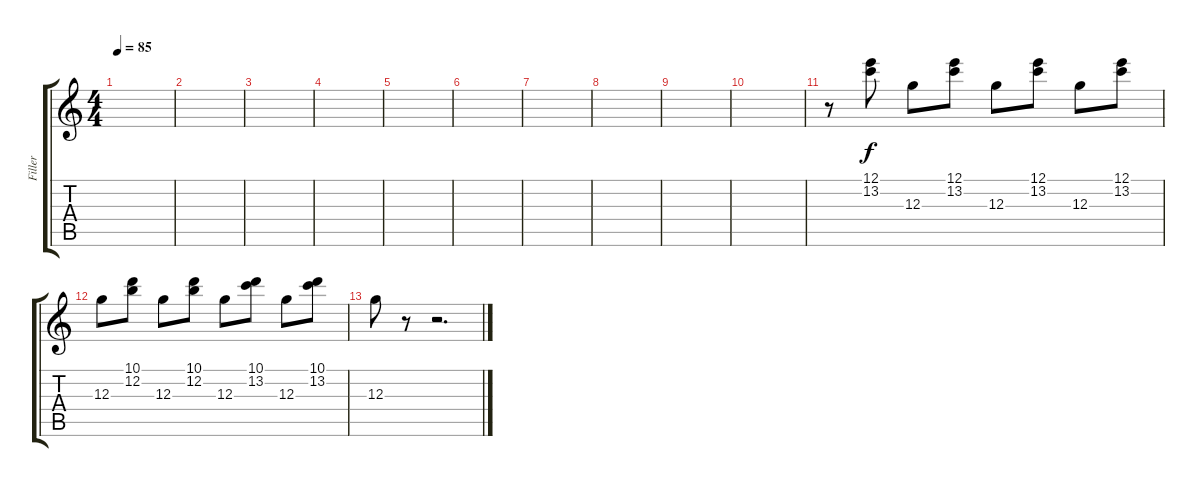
\track ("Filler" "Filler") {instrument electricguitarjazz}
\staff {score tabs}
\tuning (E4 B3 G3 D3 A2 E2) {hide}
\ts (4 4)
\tempo 85
\clef g2
\ks c
|
|
|
|
|
|
|
|
|
|
r.8 (12.1 13.2).8 12.3.8 (12.1 13.2).8 12.3.8 (12.1 13.2).8 12.3.8 (12.1 13.2).8 |
12.3.8 (10.1 12.2).8 12.3.8 (10.1 12.2).8 12.3.8 (10.1 13.2).8 12.3.8 (10.1 13.2).8 |
12.3.8 r.8 r.2{d}
